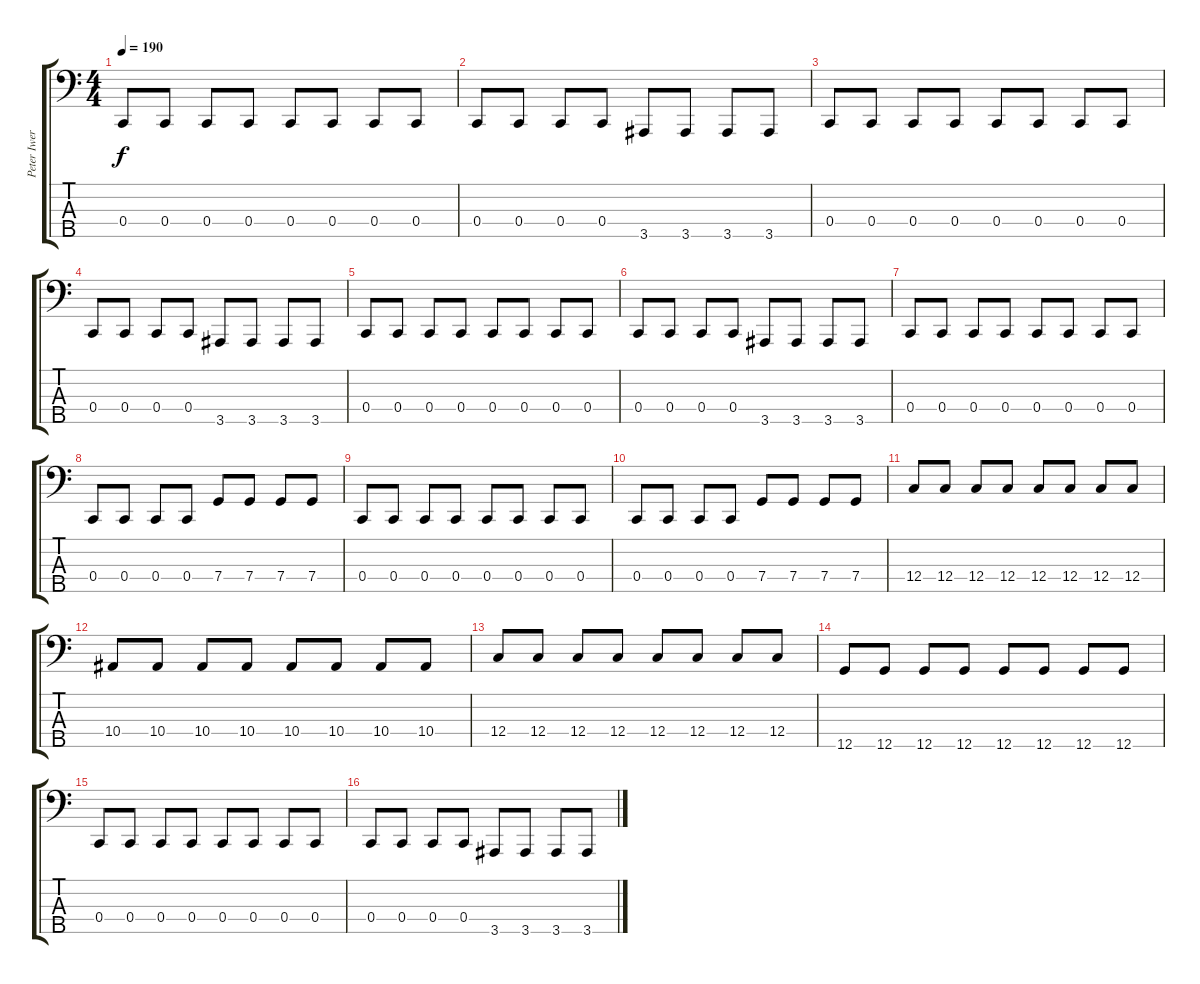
\track ("Peter Iwers" "Peter Iwer") {instrument electricbasspick}
\staff {score tabs}
\tuning (E2 Bb1 F1 C1 G0) {hide}
\ts (4 4)
\tempo 190
\clef f4
\ks c
0.4.8{dy f} 0.4.8 0.4.8 0.4.8 0.4.8 0.4.8 0.4.8 0.4.8 |
0.4.8 0.4.8 0.4.8 0.4.8 3.5.8 3.5.8 3.5.8 3.5.8 |
0.4.8 0.4.8 0.4.8 0.4.8 0.4.8 0.4.8 0.4.8 0.4.8 |
0.4.8 0.4.8 0.4.8 0.4.8 3.5.8 3.5.8 3.5.8 3.5.8 |
0.4.8 0.4.8 0.4.8 0.4.8 0.4.8 0.4.8 0.4.8 0.4.8 |
0.4.8 0.4.8 0.4.8 0.4.8 3.5.8 3.5.8 3.5.8 3.5.8 |
0.4.8 0.4.8 0.4.8 0.4.8 0.4.8 0.4.8 0.4.8 0.4.8 |
0.4.8 0.4.8 0.4.8 0.4.8 7.4.8 7.4.8 7.4.8 7.4.8 |
0.4.8 0.4.8 0.4.8 0.4.8 0.4.8 0.4.8 0.4.8 0.4.8 |
0.4.8 0.4.8 0.4.8 0.4.8 7.4.8 7.4.8 7.4.8 7.4.8 |
12.4.8 12.4.8 12.4.8 12.4.8 12.4.8 12.4.8 12.4.8 12.4.8 |
10.4.8 10.4.8 10.4.8 10.4.8 10.4.8 10.4.8 10.4.8 10.4.8 |
12.4.8 12.4.8 12.4.8 12.4.8 12.4.8 12.4.8 12.4.8 12.4.8 |
12.5.8 12.5.8 12.5.8 12.5.8 12.5.8 12.5.8 12.5.8 12.5.8 |
0.4.8 0.4.8 0.4.8 0.4.8 0.4.8 0.4.8 0.4.8 0.4.8 |
0.4.8 0.4.8 0.4.8 0.4.8 3.5.8 3.5.8 3.5.8 3.5.8
